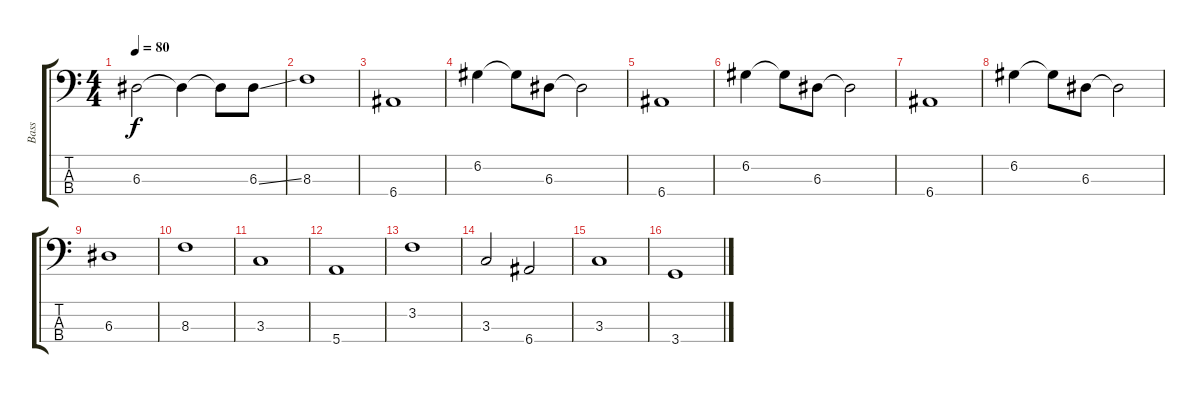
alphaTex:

\track ("Bass" "Bass") {instrument electricbassfinger}
\staff {score tabs}
\tuning (G2 D2 A1 E1) {hide}
\ts (4 4)
\tempo 80
\clef f4
\ks c
6.3.2{dy f} 6.3{t}.4 6.3{t}.8 6.3{ss}.8 |
8.3.1 |
6.4.1 |
6.2.4 6.2{t}.8 6.3.8 6.3{t}.2 |
6.4.1 |
6.2.4 6.2{t}.8 6.3.8 6.3{t}.2 |
6.4.1 |
6.2.4 6.2{t}.8 6.3.8 6.3{t}.2 |
6.3.1 |
8.3.1 |
3.3.1 |
5.4.1 |
3.2.1 |
3.3.2 6.4.2 |
3.3.1 |
3.4.1
